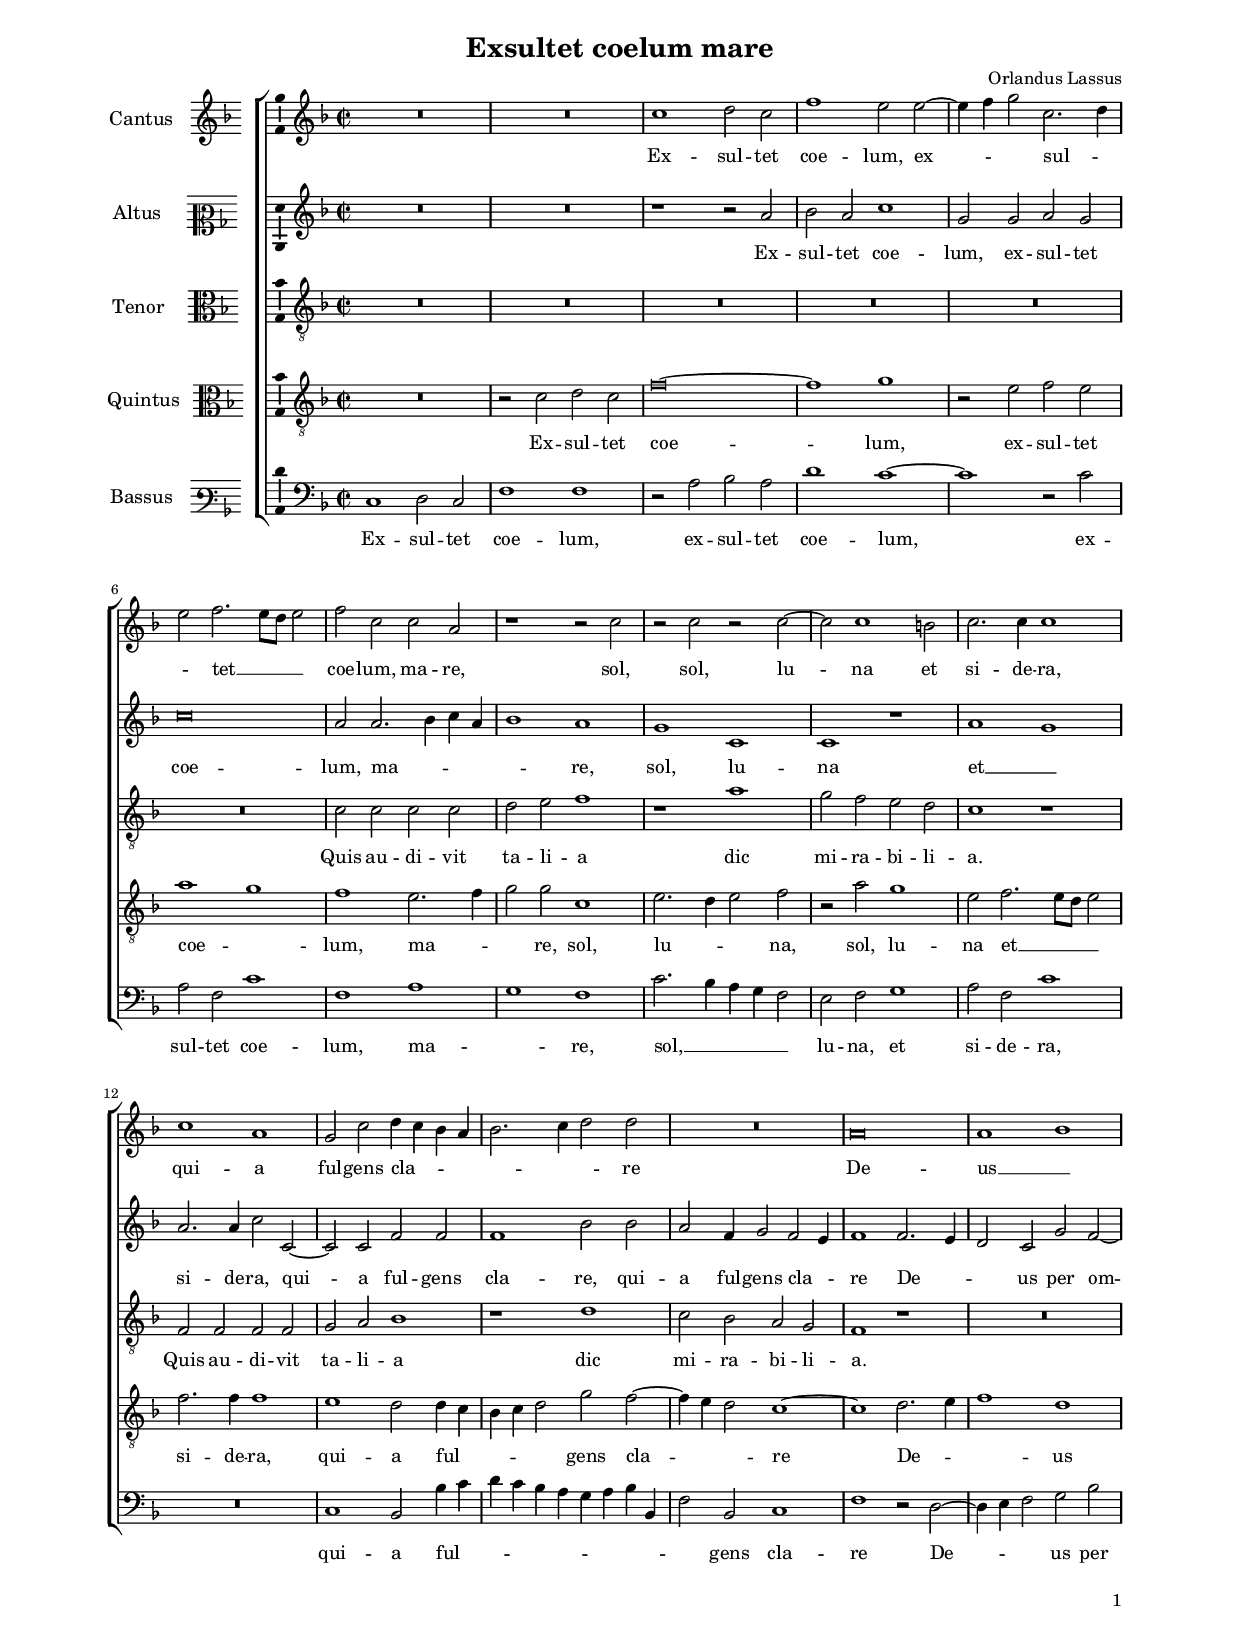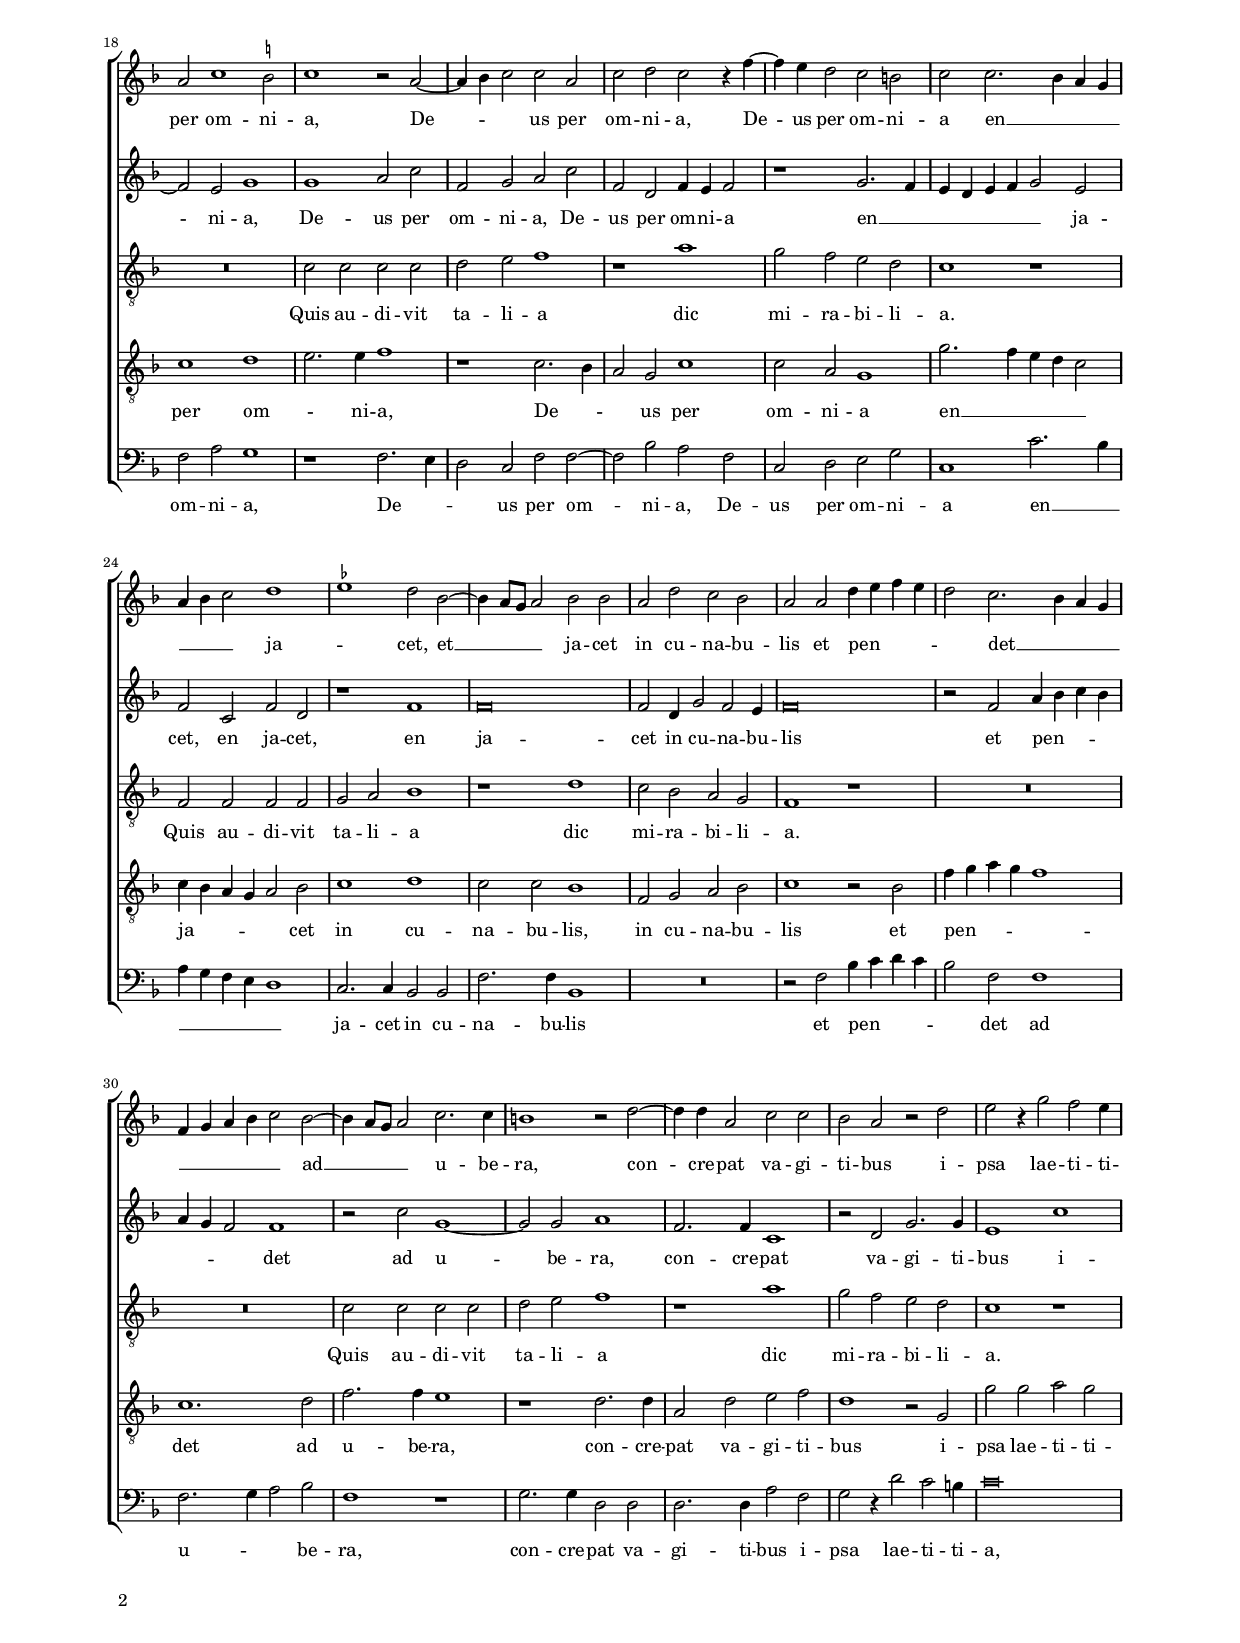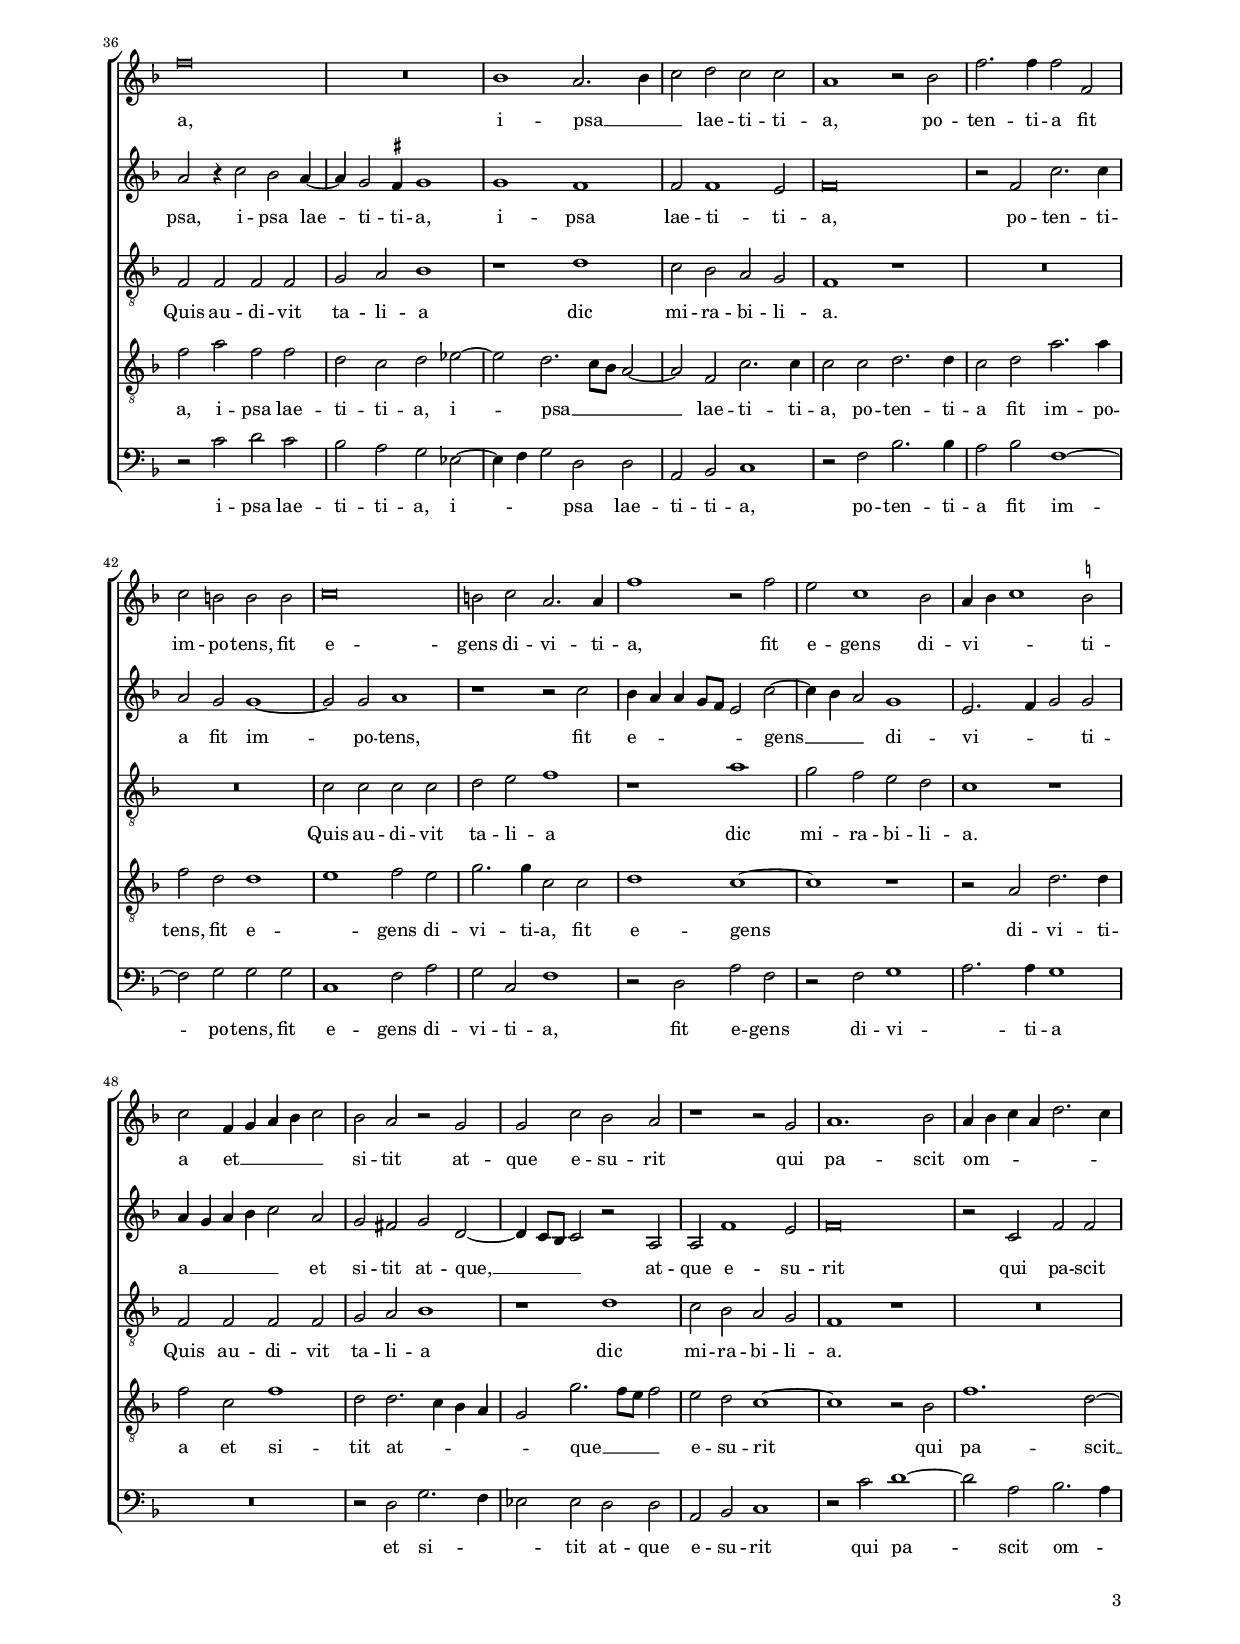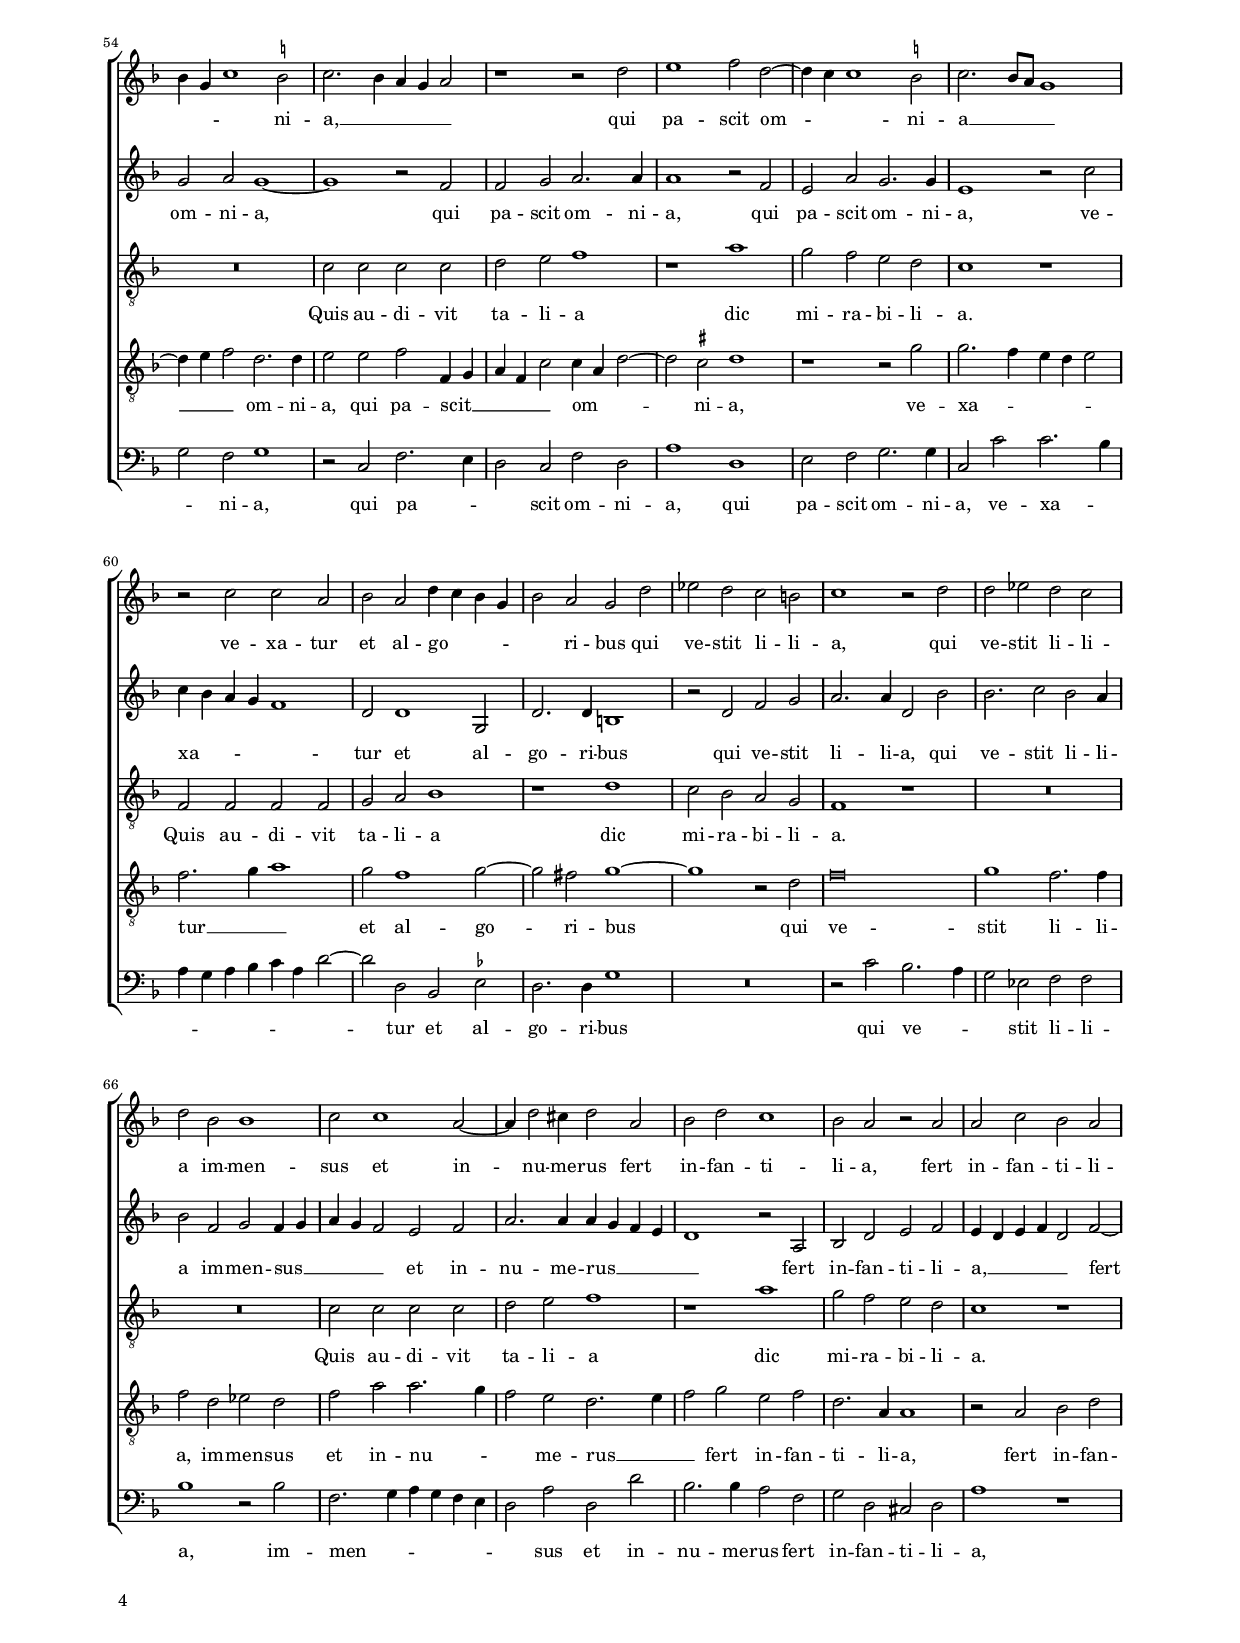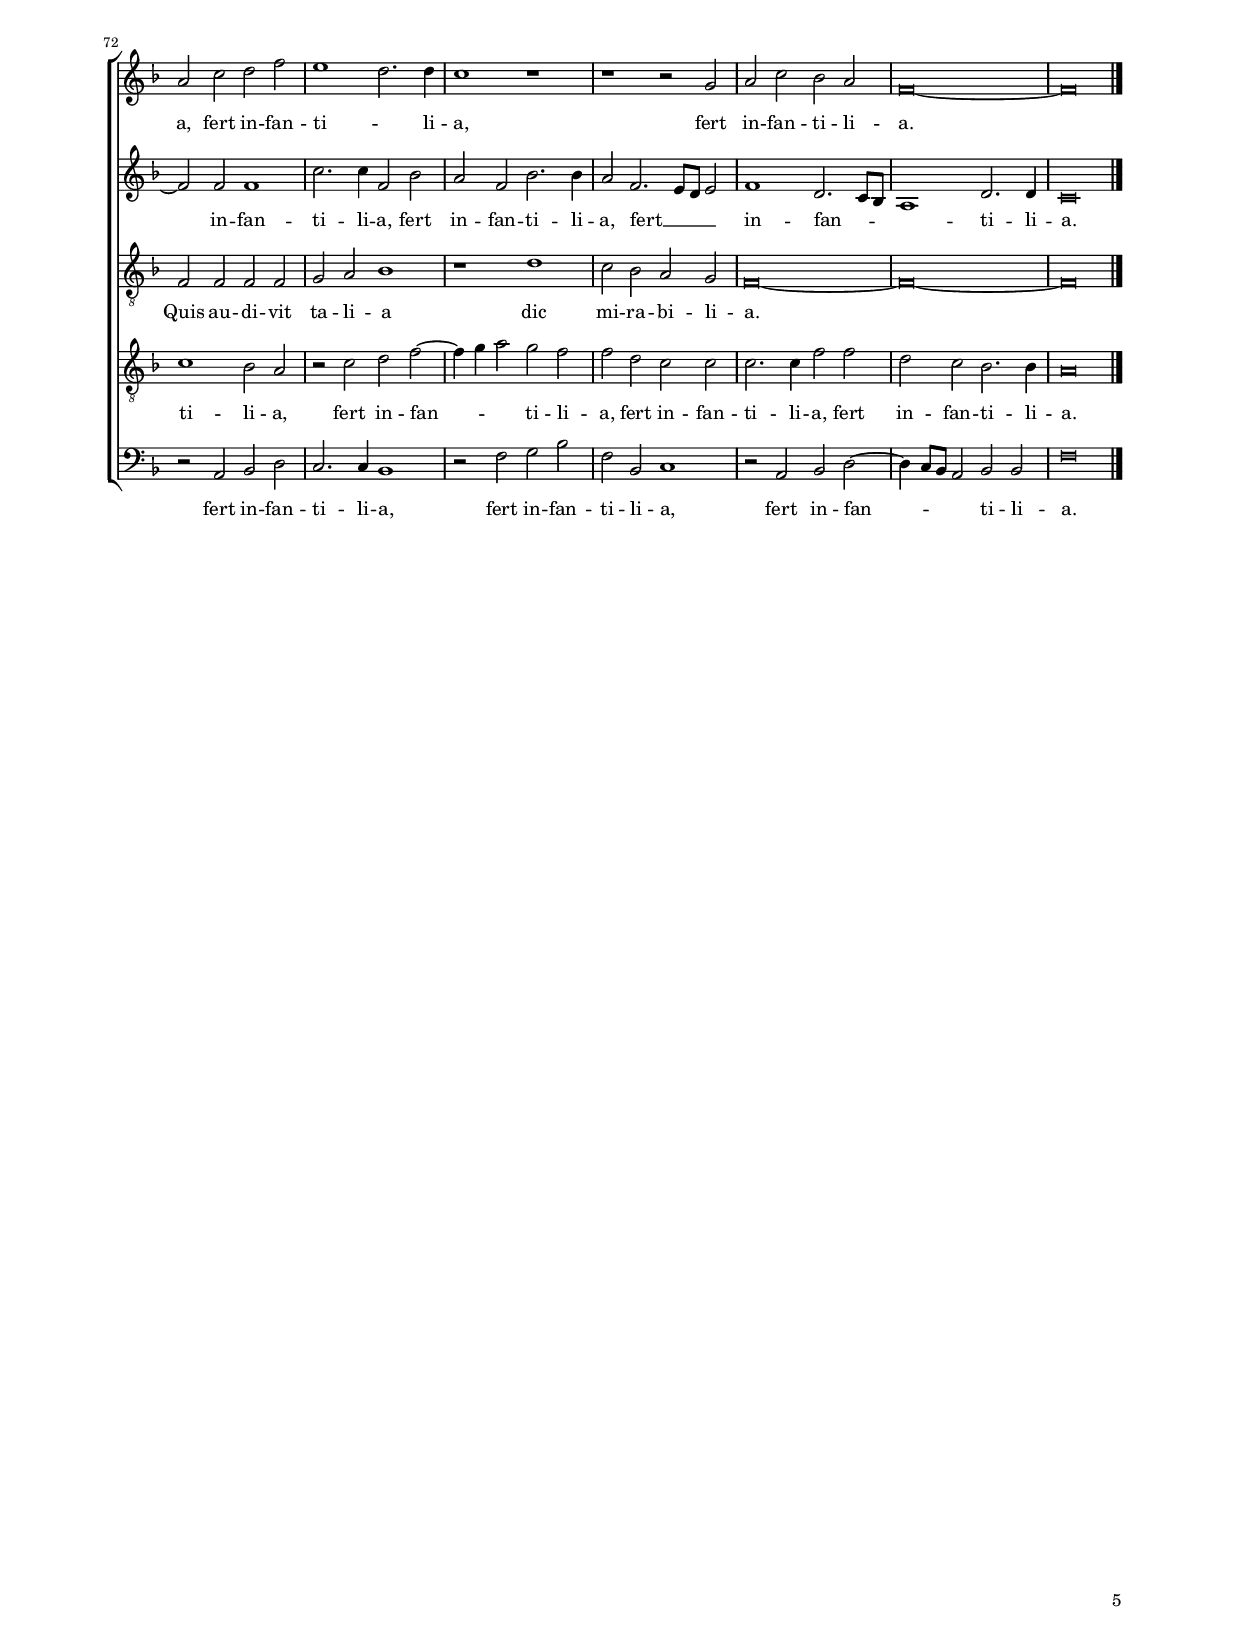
\header
{
  title="Exsultet coelum mare"
  composer="Orlandus Lassus"
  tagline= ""
}

\version "2.22.1"
\include "deutsch.ly"
#(set-global-staff-size 15)
% #(set-default-paper-size "letter")
#(ly:set-option 'point-and-click #f)

	
\paper
	{
    top-margin = 1.8 \cm
	bottom-margin = 1.2 \cm
	left-margin = 2 \cm
	right-margin = 2 \cm
	ragged-bottom = ##f
	ragged-last-bottom = ##t
	print-page-number = ##f
	score-system-spacing = #'((basic-distance . 16) (minimum-distance . 14) (padding . 5) (strechability . 150))
	system-system-spacing = #'((basic-distance . 16) (minimum-distance . 14) (padding . 5) (strechability . 150))
    oddFooterMarkup=\markup   \fill-line { "" \fromproperty #'page:page-number-string }
    evenFooterMarkup=\markup  \fill-line { \fromproperty #'page:page-number-string "" }
    last-bottom-spacing = #'((basic-distance . 12) (minimum-distance . 7) (padding . 4))
%   systems-per-page = 3
%	min-systems-per-page = 3
%	print-all-headers = ##t
%	print-first-page-number = ##t
%	first-page-number = 1
	}

	
global = {
	\key f \major
	\time 2/2 \set Score.measureLength = #(ly:make-moment 2/1)
    \set Score.tempoHideNote = ##t
    \tempo 2 = 90
    \skip 1*2*78 \bar "|."
	}

	ficta = { \once \set suggestAccidentals = ##t }
	
	forget = #(define-music-function (music) (ly:music?) #{
		\accidentalStyle forget
		$music
		\accidentalStyle default
		#})
	
	m = \melisma
	me = \melismaEnd



incipitcantus = \markup { \score {
	{
	\set Staff.instrumentName = \markup { \fontsize #1 "Cantus" }
	\key f \major
	\clef violin
	s4 \bar ""
	}
	\layout  {
	raggedright = ##t
	indent = 1.6 \cm
	line-width = 2.2\cm
	\context { \Staff \remove Time_signature_engraver }
	\override Staff.Clef.Y-extent = #'(0 . 0)
	}} \hspace #1 }
	
      
incipitaltus = \markup { \score {
	{
	\set Staff.instrumentName = \markup { \fontsize #1 "Altus" }
	\key f \major
	\clef mezzosoprano
	s4 \bar ""
	}
	\layout  {
	raggedright = ##t
	indent = 1.6 \cm
	line-width = 2.2\cm
	\context { \Staff \remove Time_signature_engraver }
	\override Staff.Clef.Y-extent = #'(0 . 0)
	}} \hspace #1 }


incipittenor = \markup { \score {
	{
	\set Staff.instrumentName = \markup { \fontsize #1 "Tenor" }
	\key f \major
	\clef alto
	s4 \bar ""
	}
	\layout  {
	raggedright = ##t
	indent = 1.6 \cm
	line-width = 2.2\cm
	\context { \Staff \remove Time_signature_engraver }
	\override Staff.Clef.Y-extent = #'(0 . 0)
	}} \hspace #1 }
      
      
incipitquintus = \markup { \score {
	{
	\set Staff.instrumentName = \markup { \fontsize #1 "Quintus" }
	\key f \major
	\clef alto
	s4 \bar ""
	}
	\layout  {
	raggedright = ##t
	indent = 1.6 \cm
	line-width = 2.2\cm
	\context { \Staff \remove Time_signature_engraver }
	\override Staff.Clef.Y-extent = #'(0 . 0)
	}} \hspace #1 }
      
      
incipitbassus = \markup { \score {
	{
	\set Staff.instrumentName = \markup { \fontsize #1 "Bassus" }
	\key f \major
	\clef varbaritone
	s4 \bar ""
	}
	\layout  {
	raggedright = ##t
	indent = 1.6 \cm
	line-width = 2.2\cm
	\context { \Staff \remove Time_signature_engraver }
	\override Staff.Clef.Y-extent = #'(0 . 0)
	}} \hspace #1 }


cantus =  \relative c''
	{
	R\breve
	R\breve
	c1 d2 c
	f1 e2 e~
%5
	e4 \m f g2 \me c,2. \m d4 |
	e2 \me f2. \m e8 d e2 \me
	f2 c c a
	r1 r2 c
	r2 c r2 c~
%10
	c2 c1 h2 |
	c2. c4 c1
	c1 a
	g2 c d4 \m c b a
	b2. c4 d2 \me d
%15
	R\breve |
	a\breve
	a1 \m b \me
	a2 c1 \ficta h2
	c1 r2 a~
%20
	a4 \m b c2 \me c a |
	c2 d c r4 f~
	f4 e d2 c h
	c2 c2. \m b4 a g
	a4 b c2 \me d1 \m
%25
	\ficta es1 \me d2 b~ |
	b4 \m a8 g a2 \me b b
	a2 d c b
	a2 a d4 \m e f e
	d2 \me c2. \m b4 a g
%30
	f4 g a b c2 \me b~ |
	b4 \m a8 g a2 \me c2. c4
	h1 r2 d~
	d4 d a2 c c
	b2 a r d
%35
	e2 r4 g2 f e4 |
	f\breve
	R\breve
	b,1 a2. \m b4
	c2 \me d c c
%40
	a1 r2 b |
	f'2. f4 f2 f,
	c'2 h h h
	c\breve
	h2 c a2. a4
%45
	f'1 r2 f |
	e2 c1 b2
	a4 \m b c1 \me \ficta h2
	c2 f,4 \m g a b c2 \me
	b2 a r g
%50
	g2 c b a |
	r1 r2 g
	a1. b2
	a4 \m b c a d2. c4
	b4 g c1 \me \ficta h2
%55
	c2. \m b4 a g a2 \me |
	r1 r2 d
	e1 f2 d~
	d4 \m c c1 \me \ficta h2
	c2. \m b8 a g1 \me
%60
	r2 c c a |
	b2 a d4 \m c b g
	b2 \me a g d'
	es2 d c h
	c1 r2 d
%65
	d2 es d c |
	d2 b b1
	c2 c1 a2~
	a4 d2 cis4 d2 a
	b2 d c1
%70
	b2 a r a |
	a2 c b a
	a2 c d f
	e1 \m d2. \me d4
	c1 r
%75
	r1 r2 g |
	a2 c b a
	f\breve~
	f\breve |
	}


altus =  \relative c'
	{
	R\breve
	R\breve
	r1 r2 a'
	b2 a c1
%5
	g2 g a g |
	c\breve
	a2 a2. \m  b4 c a
	b1 \me a
	g1 c,
%10
	c1 r |
	a'1 \m g \me
	a2. a4 c2 c,~
	c2 c f f
	f1 b2 b
%15
	a2 f4 g2 f \m e4 \me |
	f1 f2. \m e4
	d2 \me c g' f~
	f2 e g1
	g1 a2 c
%20
	f,2 g a c |
	f,2 d f4 e f2
	r1 g2. \m f4
	e4 d e f g2 \me e
	f2 c f d
%25
	r1 f |
	f\breve
	f2 d4 g2 f2 e4
	f\breve
	r2 f a4 \m b c b
%30
	a4 g f2 \me f1 |
	r2 c' g1~
	g2 g a1
	f2. f4 c1
	r2 d g2. g4
%35
	e1 c' |
	a2 r4 c2 b a4~
	a4 g2 \ficta fis4 g1
	g1 f
	f2 f1 e2
%40
	f\breve |
	r2 f c'2. c4
	a2 g g1~
	g2 g a1
	r1 r2 c
%45
	b4 \m a a g8 f e2 \me c'~ |
	c4 \m b a2 \me g1
	e2. \m f4 g2 \me g
	a4 \m g a b c2 \me a
	g2 fis g d~
%50
	d4 \m c8 b c2 \me r a |
	a2 f'1 e2
	f\breve
	r2 c f f
	g2 a g1~
%55
	g1 r2 f |
	f2 g a2. a4
	a1 r2 f
	e2 a g2. g4
	e1 r2 c'
%60
	c4 \m b a g f1 \me |
	d2 d1 g,2
	d'2. d4 h1
	r2 d f g
	a2. a4 d,2 b'
%65
	b2. c2 b2 a4 |
	b2 f g f4 \m g
	a4 g f2 \me e f
	a2. a4 a \m g f e
	d1 \me r2 a
%70
	b2 d e f |
	e4 \m d e f d2 \me f~
	f2 f f1
	c'2. c4 f,2 b
	a2 f b2. b4
%75
	a2 f2. \m e8 d e2 \me |
	f1 d2. \m c8 b
	a1 \me d2. d4
	c\breve |
	}


tenor =  \relative c'
	{
	R\breve
	R\breve
	R\breve
	R\breve
%5
	R\breve |
	R\breve
	c2 c c c
	d2 e f1
	r1 a
%10
	g2 f e d |
	c1 r
	f,2 f f f
	g2 a b1
	r1 d
%15
	c2 b a g |
	f1 r
	R\breve
	R\breve
	c'2 c c c
%20
	d2 e f1 |
	r1 a
	g2 f e d
	c1 r
	f,2 f f f
%25
	g2 a b1 |
	r1 d
	c2 b a g
	f1 r
	R\breve
%30
	R\breve |
	c'2 c c c
	d2 e f1
	r1 a
	g2 f e d
%35
	c1 r |
	f,2 f f f
	g2 a b1
	r1 d
	c2 b a g
%40
	f1 r |
	R\breve
	R\breve
	c'2 c c c
	d2 e f1
%45
	r1 a |
	g2 f e d
	c1 r
	f,2 f f f
	g2 a b1
%50
	r1 d |
	c2 b a g
	f1 r
	R\breve
	R\breve
%55
	c'2 c c c |
	d2 e f1
	r1 a
	g2 f e d
	c1 r
%60
	f,2 f f f |
	g2 a b1
	r1 d
	c2 b a g
	f1 r
%65
	R\breve |
	R\breve
	c'2 c c c
	d2 e f1
	r1 a
%70
	g2 f e d |
	c1 r
	f,2 f f f
	g2 a b1
	r1 d
%75
	c2 b a g |
	f\breve~
	f\breve~
	f\breve |
	}


quintus  =  \relative c'
	{
	R\breve
	r2 c d c
	f\breve~
	f1 g
%5
	r2 e f e |
	a1 \m g \me
	f1 e2. \m f4
	g2 \me g c,1
	e2. \m d4 e2 \me f
%10
	r2 a g1 |
	e2 f2. \m e8 d e2 \me
	f2. f4 f1
	e1  d2 d4 \m c
	b4 c d2 \me g f~
%15
	f4 \m e d2 \me c1~ |
	c1 d2. \m e4
	f1 \me d
	c1 d \m
	e2. \me e4 f1
%20
	r1 c2. \m b4 |
	a2 \me g c1
	c2 a g1
	g'2. \m f4 e d c2 \me
	c4 \m b a g a2 \me b
%25
	c1 d |
	c2 c b1
	f2 g a b
	c1 r2 b
	f'4 \m g a g f1 \me
%30
	c1. d2 |
	f2. f4 e1
	r1 d2. d4
	a2 d e f
	d1 r2 g,
%35
	g'2 g a g |
	f2 a f f
	d2 c d es~
	es2 d2. \m c8 b a2~
	a2 \me f c'2. c4
%40
	c2 c d2. d4 |
	c2 d a'2. a4
	f2 d d1 \m
	e1 \me f2 e
	g2. g4 c,2 c
%45
	d1 c~ |
	c1 r
	r2 a d2. d4
	f2 c f1
	d2 d2. \m c4 b a
%50
	g2 \me g'2. \m f8 e f2 \me |
	e2 d c1~
	c1 r2 b
	f'1. d2~
	d4 \m e f2 \me d2. d4
%55
	e2 e f f,4 \m g |
	a4 f c'2 \me c4 \m a d2~
	d2 \me \ficta cis d1
	r1 r2 g
	g2. \m f4 e d e2 \me
%60
	f2. \m g4 a1 \me |
	g2 f1 g2~
	g2 fis g1~
	g1 r2 d
	f\breve
%65
	g1 f2. f4 |
	f2 d es d
	f2 a a2. \m g4
	f2 \me e d2. \m e4
	f2 \me g e f
%70
	d2. a4 a1 |
	r2 a b d
	c1 b2 a
	r2 c d f~
	f4 \m g a2 \me g f
%75
	f2 d c c |
	c2. c4 f2 f
	d2 c b2. b4
	a\breve |
	}


bassus  =  \relative c
	{
	c1 d2 c
	f1 f
	r2 a b a
	d1 c~
%5
	c1 r2 c |
	a2 f c'1
	f,1 a \m
	g1 \me f
	c'2. \m b4 a g f2 \me
%10
	e2 f g1 |
	a2 f c'1
	R\breve
	c,1 b2 b'4 \m c
	d4 c b a g a b b,
%15
	f'2 \me b, c1 |
	f1 r2 d~
	d4 \m e f2 \me g b
	f2 a g1
	r1 f2. \m e4
%20
	d2 \me c f f~ |
	f2 b a f
	c2 d e g
	c,1 c'2. \m b4
	a4 g f e d1 \me
%25
	c2. c4 b2 b |
	f'2. f4 b,1
	R\breve
	r2 f' b4 \m c d c
	b2 \me f f1
%30
	f2. \m g4 a2 \me b |
	f1 r
	g2. g4 d2 d
	d2. d4 a'2 f
	g2 r4 d'2 c2 h4
%35
	c\breve |
	r2 c d c
	b2 a g es~
	es4 \m f g2 \me d d
	a2 b c1
%40
	r2 f b2. b4 |
	a2 b f1~
	f2 g g g
	c,1 f2 a
	g2 c, f1
%45
	r2 d a' f |
	r2 f g1 \m
	a2. \me a4 g1
	R\breve
	r2 d g2. \m f4
%50
	es2 \me es d d |
	a2 b c1
	r2 c' d1~
	d2 a b2. \m a4
	g2 \me f g1
%55
	r2 c, f2. \m e4 |
	d2 \me c f d
	a'1 d,
	e2 f g2. g4
	c,2 c' c2. \m b4
%60
	a4 g a b c a d2~ |
	d2 \me d, b \ficta es
	d2. d4 g1
	R\breve
	r2 c b2. \m a4
%65
	g2 \me es f f |
	b1 r2 b
	f2. \m g4 a g f e
	d2 \me a' d, d'
	b2. b4 a2 f
%70
	g2 d cis d |
	a'1 r
	r2 a, b d
	c2. c4 b1
	r2 f' g b
%75
	f2 b, c1 |
	r2 a b d~
	d4 \m c8 b a2 \me b b
	f'\breve |
	}

lyricscantus = \lyricmode {
	Ex -- sul -- tet coe -- lum,
	ex -- sul -- tet __ coe -- lum,
	ma -- re, sol, sol, lu -- na et si -- de -- ra,
	qui -- a ful -- gens cla -- re De -- us __ per om -- ni -- a,
	De -- us per om -- ni -- a,
	De -- us per om -- ni -- a
	en __ ja -- cet,
	et __ ja -- cet in cu -- na -- bu -- lis
	et pen -- det __ ad __ u -- be -- ra,
	con -- cre -- pat va -- gi -- ti -- bus i -- psa lae -- ti -- ti -- a,
	i -- psa __ lae -- ti -- ti -- a,
	po -- ten -- ti -- a fit im -- po -- tens,
	fit e -- gens di -- vi -- ti -- a,
	fit e -- gens di -- vi -- ti -- a
	et __ si -- tit at -- que e -- su -- rit
	qui pa -- scit om -- ni -- a, __
	qui pa -- scit om -- ni -- a __
	ve -- xa -- tur et al -- go -- ri -- bus qui ve -- stit li -- li -- a,
	qui ve -- stit li -- li -- a
	im -- men -- sus et in -- nu -- me -- rus fert in -- fan -- ti -- li -- a,
	fert in -- fan -- ti -- li -- a,
	fert in -- fan -- ti -- li -- a,
	fert in -- fan -- ti -- li -- a.
	}


lyricsaltus = \lyricmode {
	Ex -- sul -- tet coe -- lum,
	ex -- sul -- tet coe -- lum,
	ma -- re, sol, lu -- na et __ si -- de -- ra,
	qui -- a ful -- gens cla -- re,
	qui -- a ful -- gens cla -- re De -- us per om -- ni -- a,
	De -- us per om -- ni -- a,
	De -- us per om -- ni -- a
	en __ ja -- cet,
	en ja -- cet,
	en ja -- cet in cu -- na -- bu -- lis
	et pen -- det ad u -- be -- ra,
	con -- cre -- pat va -- gi -- ti -- bus i -- psa,
	i -- psa lae -- ti -- ti -- a,
	i -- psa lae -- ti -- ti -- a,
	po -- ten -- ti -- a fit im -- po -- tens,
	fit e -- gens __ di -- vi -- ti -- a __
	et si -- tit at -- que, __
	at -- que e -- su -- rit
	qui pa -- scit om -- ni -- a,
	qui pa -- scit om -- ni -- a,
	qui pa -- scit om -- ni -- a,
	ve -- xa -- tur et al -- go -- ri -- bus qui ve -- stit li -- li -- a,
	qui ve -- stit li -- li -- a
	im -- men -- sus __ et in -- nu -- me -- rus __ fert in -- fan -- ti -- li -- a, __
	fert in -- fan -- ti -- li -- a,
	fert in -- fan -- ti -- li -- a,
	fert __ in -- fan -- ti -- li -- a.
	}


lyricstenor = \lyricmode {
	Quis au -- di -- vit ta -- li -- a
	dic mi -- ra -- bi -- li -- a.
	Quis au -- di -- vit ta -- li -- a
	dic mi -- ra -- bi -- li -- a.
	Quis au -- di -- vit ta -- li -- a
	dic mi -- ra -- bi -- li -- a.
	Quis au -- di -- vit ta -- li -- a
	dic mi -- ra -- bi -- li -- a.
	Quis au -- di -- vit ta -- li -- a
	dic mi -- ra -- bi -- li -- a.
	Quis au -- di -- vit ta -- li -- a
	dic mi -- ra -- bi -- li -- a.
	Quis au -- di -- vit ta -- li -- a
	dic mi -- ra -- bi -- li -- a.
	Quis au -- di -- vit ta -- li -- a
	dic mi -- ra -- bi -- li -- a.
	Quis au -- di -- vit ta -- li -- a
	dic mi -- ra -- bi -- li -- a.
	Quis au -- di -- vit ta -- li -- a
	dic mi -- ra -- bi -- li -- a.
	Quis au -- di -- vit ta -- li -- a
	dic mi -- ra -- bi -- li -- a.
	Quis au -- di -- vit ta -- li -- a
	dic mi -- ra -- bi -- li -- a.
	}


lyricsquintus = \lyricmode {
	Ex -- sul -- tet coe -- lum,
	ex -- sul -- tet coe -- lum,
	ma -- re, sol, lu -- na,
	sol, lu -- na et __ si -- de -- ra,
	qui -- a ful -- gens cla -- re De -- us per om -- ni -- a,
	De -- us per om -- ni -- a
	en __ ja -- cet in cu -- na -- bu -- lis,
	in cu -- na -- bu -- lis
	et pen -- det ad u -- be -- ra,
	con -- cre -- pat va -- gi -- ti -- bus i -- psa lae -- ti -- ti -- a,
	i -- psa lae -- ti -- ti -- a,
	i -- psa __ lae -- ti -- ti -- a,
	po -- ten -- ti -- a fit im -- po -- tens,
	fit e -- gens di -- vi -- ti -- a,
	fit e -- gens di -- vi -- ti -- a
	et si -- tit at -- que __ e -- su -- rit
	qui pa -- scit __ om -- ni -- a,
	qui pa -- scit __ om -- ni -- a,
	ve -- xa -- tur __ et al -- go -- ri -- bus qui ve -- stit li -- li -- a,
	im -- men -- sus et in -- nu -- me -- rus __ fert in -- fan -- ti -- li -- a,
	fert in -- fan -- ti -- li -- a,
	fert in -- fan -- ti -- li -- a,
	fert in -- fan -- ti -- li -- a,
	fert in -- fan -- ti -- li -- a.
	}


lyricsbassus = \lyricmode {
	Ex -- sul -- tet coe -- lum,
	ex -- sul -- tet coe -- lum,
	ex -- sul -- tet coe -- lum,
	ma -- re, sol, __ lu -- na, et si -- de -- ra,
	qui -- a ful -- gens cla -- re De -- us per om -- ni -- a,
	De -- us per om -- ni -- a,
	De -- us per om -- ni -- a
	en __ ja -- cet in cu -- na -- bu -- lis
	et pen -- det ad u -- be -- ra,
	con -- cre -- pat va -- gi -- ti -- bus i -- psa lae -- ti -- ti -- a,
	i -- psa lae -- ti -- ti -- a,
	i -- psa lae -- ti -- ti -- a,
	po -- ten -- ti -- a fit im -- po -- tens,
	fit e -- gens di -- vi -- ti -- a,
	fit e -- gens di -- vi -- ti -- a
	et si -- tit at -- que e -- su -- rit
	qui pa -- scit om -- ni -- a,
	qui pa -- scit om -- ni -- a,
	qui pa -- scit om -- ni -- a,
	ve -- xa -- tur et al -- go -- ri -- bus qui ve -- stit li -- li -- a,
	im -- men -- sus et in -- nu -- me -- rus fert in -- fan -- ti -- li -- a,
	fert in -- fan -- ti -- li -- a,
	fert in -- fan -- ti -- li -- a,
	fert in -- fan -- ti -- li -- a.
	}


\score
{  
    \transpose c c {
	\new ChoirStaff \with { \override StaffGrouper.staff-staff-spacing.basic-distance = #12 }
	<<

	\new Staff << \global
	\new Voice="v1" {
		\set Staff.instrumentName=\incipitcantus
%		\set Staff.instrumentName= "S"
		\set Staff.midiInstrument = "reed organ"
		\clef violin
		\cantus }
	\new Lyrics \lyricsto "v1" {\lyricscantus }
	>>


	\new Staff << \global
	\new Voice="v2" {
		\set Staff.instrumentName=\incipitaltus
%		\set Staff.instrumentName= "A"
		\set Staff.midiInstrument = "reed organ"
        \clef violin % "G_8"
		\altus}
	\new Lyrics \lyricsto "v2" {\lyricsaltus }
	>>


	\new Staff << \global
	\new Voice="v3" {
		\set Staff.instrumentName=\incipittenor
%		\set Staff.instrumentName= "T"
		\set Staff.midiInstrument = "reed organ"
		\clef "G_8"
		\tenor }
	\new Lyrics \lyricsto "v3" {\lyricstenor }
	>>


	\new Staff << \global
	\new Voice="v5" {
		\set Staff.instrumentName=\incipitquintus
%		\set Staff.instrumentName= "Q"
		\set Staff.midiInstrument = "reed organ"
		\clef "G_8"
		\quintus}
	\new Lyrics \lyricsto "v5" {\lyricsquintus }
	>>


	\new Staff << \global
	\new Voice="v4" {
		\set Staff.instrumentName=\incipitbassus
%		\set Staff.instrumentName= "B"
		\set Staff.midiInstrument = "reed organ"
		\clef bass 
		\bassus }
	\new Lyrics \lyricsto "v4" {\lyricsbassus}
	>>

	>>
	} % transpose

	\layout
	{
	indent = 2.5\cm
	\context { \Lyrics \override VerticalAxisGroup.nonstaff-relatedstaff-spacing.padding = #1.5 }
	\context { \Staff \override TimeSignature.break-visibility = #end-of-line-invisible }
	\context { \Staff \consists "Ambitus_engraver" }
	\context { \Score \override BarNumber.padding = #2 }
	\context { \Voice \override NoteHead.style = #'baroque }
	}
	
\midi
	{
	}
	
}


% EOF
